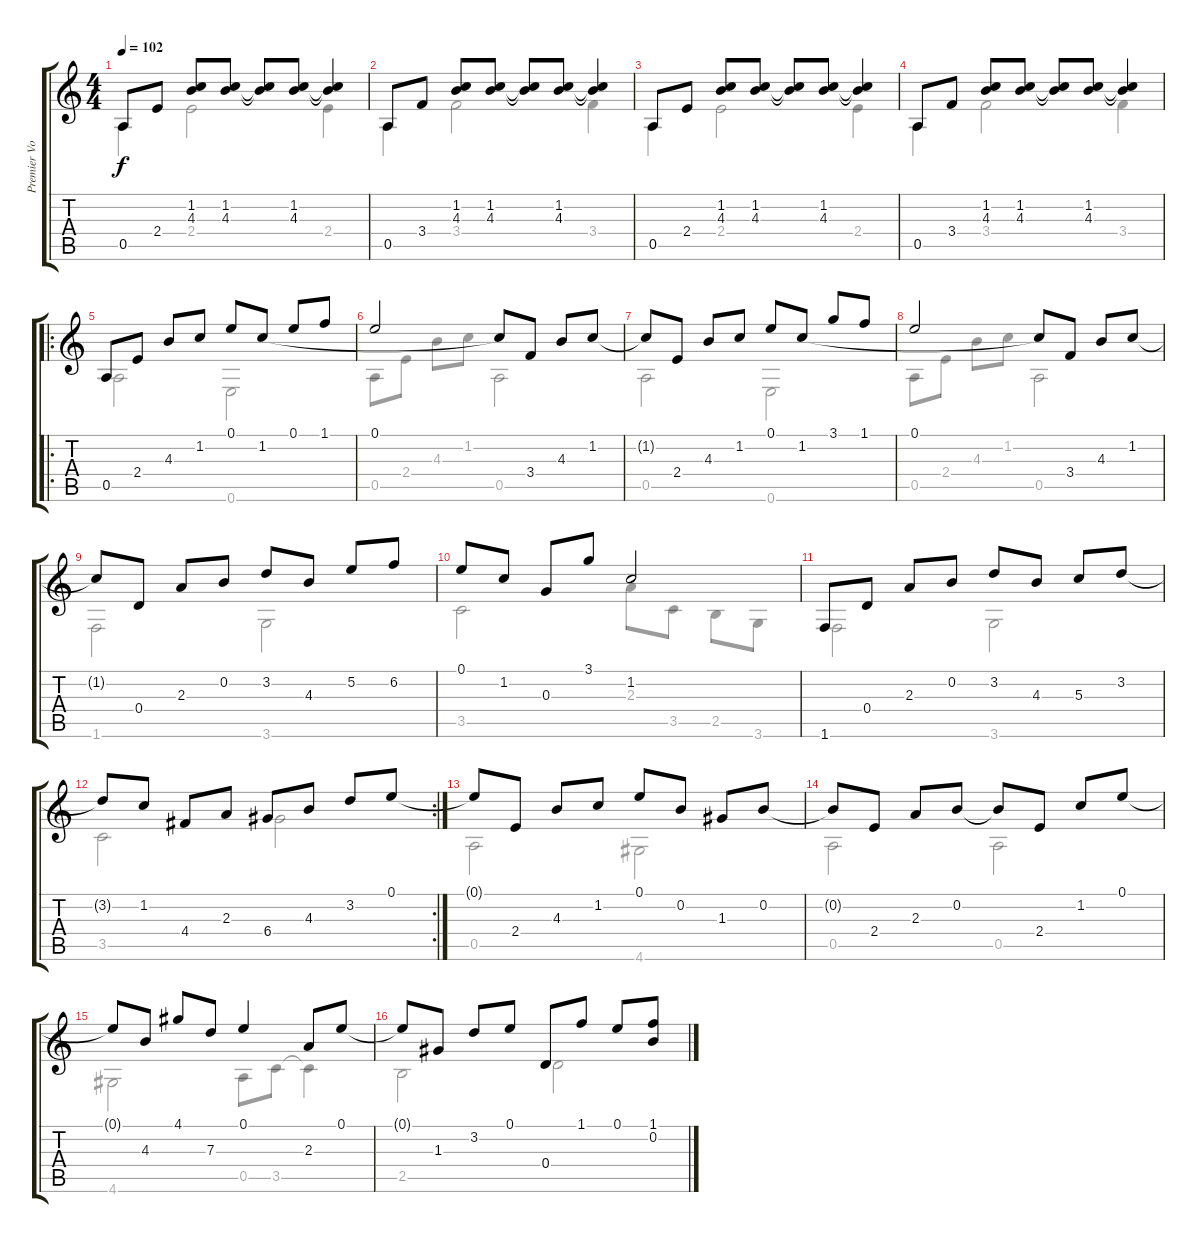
\track ("Premier Voyage" "Premier Vo") {instrument acousticguitarsteel}
\staff {score tabs}
\tuning (E4 B3 G3 D3 A2 E2) {hide}
\voice
\ts (4 4)
\tempo 102
\clef g2
\ks c
0.5.8{dy f instrument acousticguitarsteel} 2.4.8 (1.2 4.3).8 (1.2 4.3).8 (1.2{t} 4.3{t}).8 (1.2 4.3).8 (1.2{t} 4.3{t}).4 |
0.5.8 3.4.8 (1.2 4.3).8 (1.2 4.3).8 (1.2{t} 4.3{t}).8 (1.2 4.3).8 (1.2{t} 4.3{t}).4 |
0.5.8 2.4.8 (1.2 4.3).8 (1.2 4.3).8 (1.2{t} 4.3{t}).8 (1.2 4.3).8 (1.2{t} 4.3{t}).4 |
0.5.8 3.4.8 (1.2 4.3).8 (1.2 4.3).8 (1.2{t} 4.3{t}).8 (1.2 4.3).8 (1.2{t} 4.3{t}).4 |
\ro
0.5.8 2.4.8 4.3.8 1.2.8 0.1.8 1.2.8 0.1.8 1.1.8 |
0.1.2 1.2{t}.8 3.4.8 4.3.8 1.2.8 |
1.2{t}.8 2.4.8 4.3.8 1.2.8 0.1.8 1.2.8 3.1.8 1.1.8 |
0.1.2 1.2{t}.8 3.4.8 4.3.8 1.2.8 |
1.2{t}.8 0.4.8 2.3.8 0.2.8 3.2.8 4.3.8 5.2.8 6.2.8 |
0.1.8 1.2.8 0.3.8 3.1.8 1.2.2 |
1.6.8 0.4.8 2.3.8 0.2.8 3.2.8 4.3.8 5.3.8 3.2.8 |
\rc 2
3.2{t}.8 1.2.8 4.4.8 2.3.8 6.4.8 4.3.8 3.2.8 0.1.8 |
0.1{t}.8 2.4.8 4.3.8 1.2.8 0.1.8 0.2.8 1.3.8 0.2.8 |
0.2{t}.8 2.4.8 2.3.8 0.2.8 0.2{t}.8 2.4.8 1.2.8 0.1.8 |
0.1{t}.8 4.3.8 4.1.8 7.3.8 0.1.4 2.3.8 0.1.8 |
0.1{t}.8 1.3.8 3.2.8 0.1.8 0.4.8 1.1.8 0.1.8 (1.1 0.2).8
\voice
\clef g2
\ottava regular
\simile none
\ks c
0.5.4{dy f} 2.4.2 2.4.4 |
0.5.4 3.4.2 3.4.4 |
0.5.4 2.4.2 2.4.4 |
0.5.4 3.4.2 3.4.4 |
0.5.2 0.6.2 |
0.5.8 2.4.8 4.3.8 1.2.8 0.5.2 |
0.5.2 0.6.2 |
0.5.8 2.4.8 4.3.8 1.2.8 0.5.2 |
1.6.2 3.6.2 |
3.5.2 2.3.8 3.5.8 2.5.8 3.6.8 |
1.6.2 3.6.2 |
3.5.2 6.4.2 |
0.5.2 4.6.2 |
0.5.2 0.5.2 |
4.6.2 0.5.8 3.5.8 3.5{t}.4 |
2.5.2 0.4.2
